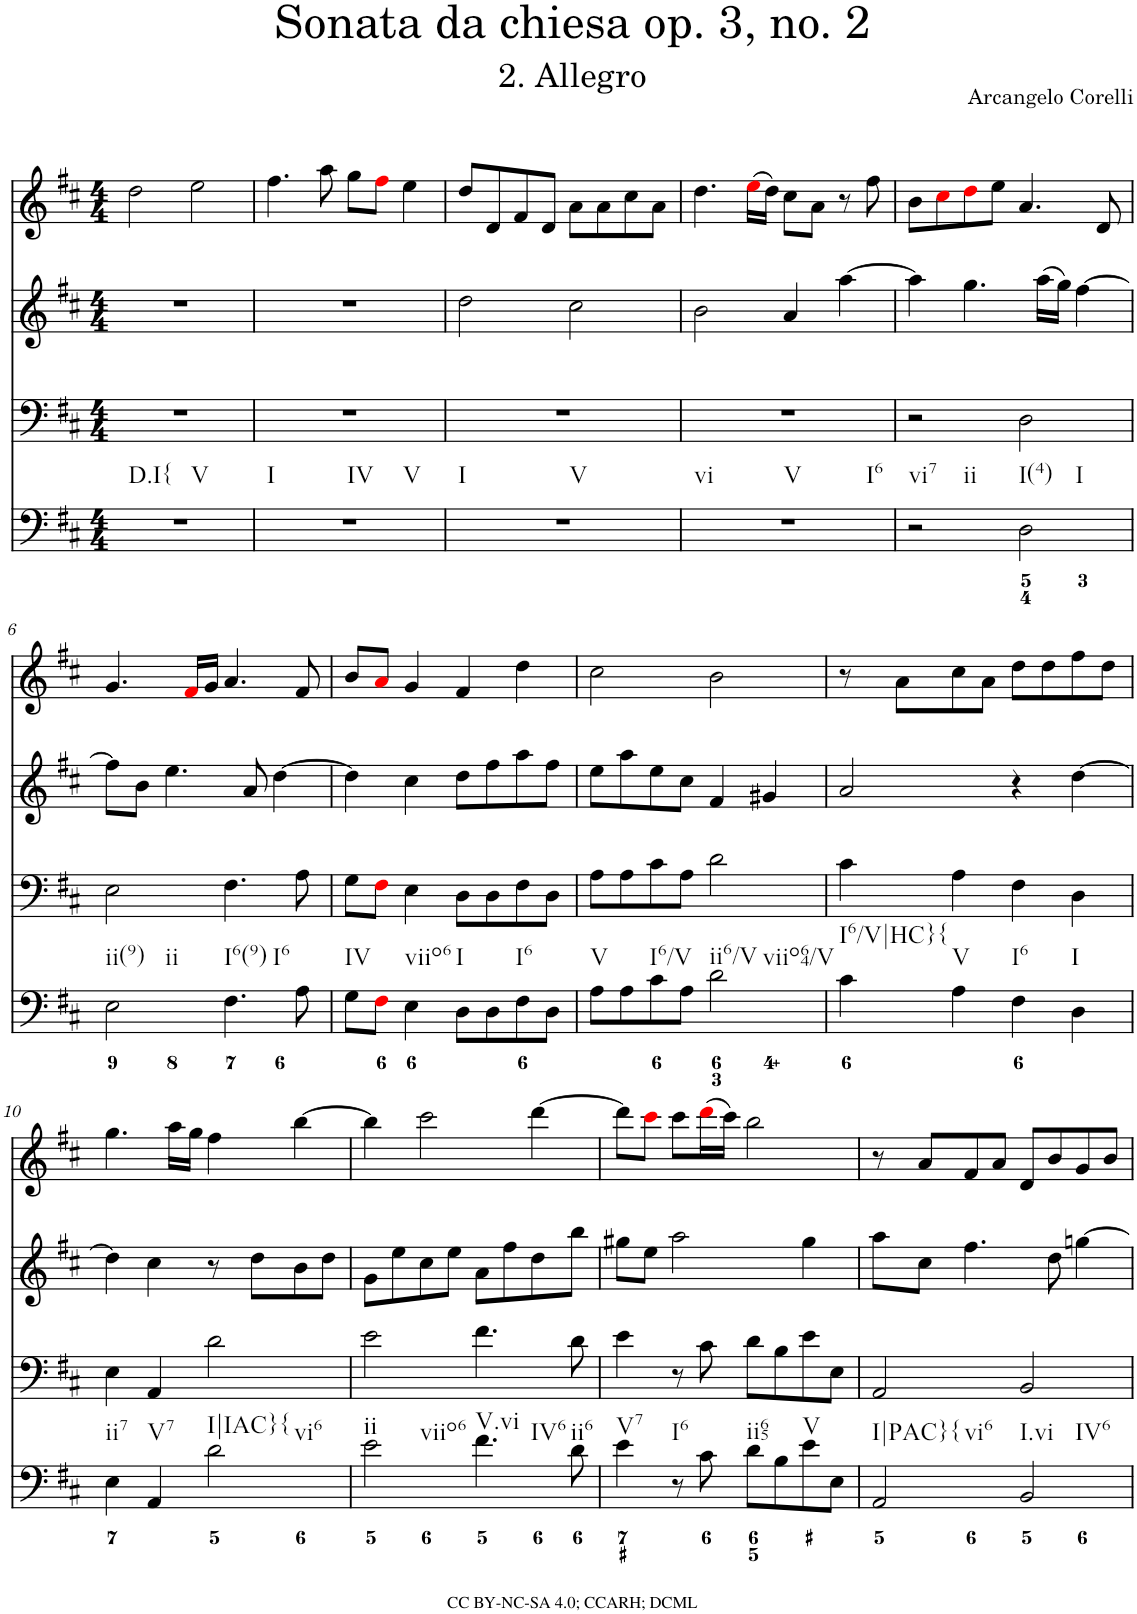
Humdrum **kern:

**kern	**kern	**kern	**kern
*part4	*part3	*part2	*part1
*staff4	*staff3	*staff2	*staff1
*I"Piano	*I"Piano	*I"Piano	*I"Piano
*I'Pno	*I'Pno	*I'Pno	*I'Pno
*clefF4	*clefF4	*clefG2	*clefG2
*k[f#c#]	*k[f#c#]	*k[f#c#]	*k[f#c#]
*D:	*D:	*D:	*D:
*M4/4	*M4/4	*M4/4	*M4/4
=1	=1	=1	=1
!LO:TX:b:t=D.I{	!	!	!
!LO:TX:b:t=V	!	!	!
1r	1r	1r	2dd\
.	.	.	2ee\
=2	=2	=2	=2
!LO:TX:b:t=I	!	!	!
!LO:TX:b:t=IV	!	!	!
!LO:TX:b:t=V	!	!	!
1r	1r	1r	4.ff#\
.	.	.	8aa\
.	.	.	8gg\L
.	.	.	8ff#i\J
.	.	.	4ee\
=3	=3	=3	=3
!LO:TX:b:t=I	!	!	!
!LO:TX:b:t=V	!	!	!
1r	1r	2dd\	8dd/L
.	.	.	8d/
.	.	.	8f#/
.	.	.	8d/J
.	.	2cc#\	8a\L
.	.	.	8a\
.	.	.	8cc#\
.	.	.	8a\J
=4	=4	=4	=4
!LO:TX:b:t=vi	!	!	!
!LO:TX:b:t=V	!	!	!
!LO:TX:b:t=I6	!	!	!
1r	1r	2b\	4.dd\
.	.	.	(16eei\LL
.	.	.	16dd\JJ)
.	.	4a/	8cc#\L
.	.	.	8a\J
.	.	[4aa\	8r
.	.	.	8ff#\
=5	=5	=5	=5
!LO:TX:b:t=vi7	!	!	!
!LO:TX:b:t=ii	!	!	!
2r	2r	4aa\]	8b\L
.	.	.	8cc#i\
.	.	4.gg\	8ddi\
.	.	.	8ee\J
!LO:TX:b:t=I(4)	!	!	!
!LO:TX:b:t=I	!	!	!
2D\	2D\	.	4.a/
.	.	(16aa\LL	.
.	.	16gg\JJ)	.
.	.	[4ff#\	.
.	.	.	8d/
!!LO:LB:g=z
=6	=6	=6	=6
!LO:TX:b:t=ii(9)	!	!	!
!LO:TX:b:t=ii	!	!	!
2E\	2E\	8ff#\L]	4.g/
.	.	8b\J	.
.	.	4.ee\	.
.	.	.	16f#i/LL
.	.	.	16g/JJ
!LO:TX:b:t=I6(9)	!	!	!
!LO:TX:b:t=I6	!	!	!
4.F#\	4.F#\	.	4.a/
.	.	8a/	.
.	.	[4dd\	.
8A\	8A\	.	8f#/
=7	=7	=7	=7
!LO:TX:b:t=IV	!	!	!
8G\L	8G\L	4dd\]	8b/L
8F#i\J	8F#i\J	.	8ai/J
!LO:TX:b:t=viio6	!	!	!
4E\	4E\	4cc#\	4g/
!LO:TX:b:t=I	!	!	!
8D\L	8D\L	8dd\L	4f#/
8D\	8D\	8ff#\	.
!LO:TX:b:t=I6	!	!	!
8F#\	8F#\	8aa\	4dd\
8D\J	8D\J	8ff#\J	.
=8	=8	=8	=8
!LO:TX:b:t=V	!	!	!
8A\L	8A\L	8ee\L	2cc#\
8A\	8A\	8aa\	.
!LO:TX:b:t=I6/V	!	!	!
8c#\	8c#\	8ee\	.
8A\J	8A\J	8cc#\J	.
!LO:TX:b:t=ii6/V	!	!	!
!LO:TX:b:t=viio64/V	!	!	!
2d\	2d\	4f#/	2b\
.	.	4g#X/	.
=9	=9	=9	=9
!LO:TX:b:t=I6/V|HC}{	!	!	!
4c#\	4c#\	2a/	8r
.	.	.	8a\L
!LO:TX:b:t=V	!	!	!
4A\	4A\	.	8cc#\
.	.	.	8a\J
!LO:TX:b:t=I6	!	!	!
4F#\	4F#\	4r	8dd\L
.	.	.	8dd\
!LO:TX:b:t=I	!	!	!
4D\	4D\	[4dd\	8ff#\
.	.	.	8dd\J
!!LO:LB:g=z
=10	=10	=10	=10
!LO:TX:b:t=ii7	!	!	!
4E\	4E\	4dd\]	4.gg\
!LO:TX:b:t=V7	!	!	!
4AA/	4AA/	4cc#\	.
.	.	.	16aa\LL
.	.	.	16gg\JJ
!LO:TX:b:t=I|IAC}{	!	!	!
!LO:TX:b:t=vi6	!	!	!
2d\	2d\	8r	4ff#\
.	.	8dd\L	.
.	.	8b\	[4bb\
.	.	8dd\J	.
=11	=11	=11	=11
!LO:TX:b:t=ii	!	!	!
!LO:TX:b:t=viio6	!	!	!
2e\	2e\	8g\L	4bb\]
.	.	8ee\	.
.	.	8cc#\	2ccc#\
.	.	8ee\J	.
!LO:TX:b:t=V.vi	!	!	!
!LO:TX:b:t=IV6	!	!	!
4.f#\	4.f#\	8a\L	.
.	.	8ff#\	.
.	.	8dd\	[4ddd\
!LO:TX:b:t=ii6	!	!	!
8d\	8d\	8bb\J	.
=12	=12	=12	=12
!LO:TX:b:t=V7	!	!	!
4e\	4e\	8gg#X\L	8ddd\L]
.	.	8ee\J	8ccc#i\J
!LO:TX:b:t=I6	!	!	!
8r	8r	2aa\	8ccc#\L
8c#\	8c#\	.	(16dddi\L
.	.	.	16ccc#\JJ)
!LO:TX:b:t=ii65	!	!	!
8d\L	8d\L	.	2bb\
8B\	8B\	.	.
!LO:TX:b:t=V	!	!	!
8e\	8e\	4gg#\	.
8E\J	8E\J	.	.
=13	=13	=13	=13
!LO:TX:b:t=I|PAC}{	!	!	!
!LO:TX:b:t=vi6	!	!	!
2AA/	2AA/	8aa\L	8r
.	.	8cc#\J	8a/L
.	.	4.ff#\	8f#/
.	.	.	8a/J
!LO:TX:b:t=I.vi	!	!	!
!LO:TX:b:t=IV6	!	!	!
2BB/	2BB/	.	8d/L
.	.	8dd\	8b/
.	.	[4ggn\	8g/
.	.	.	8b/J
=	=	=	=
*-	*-	*-	*-
